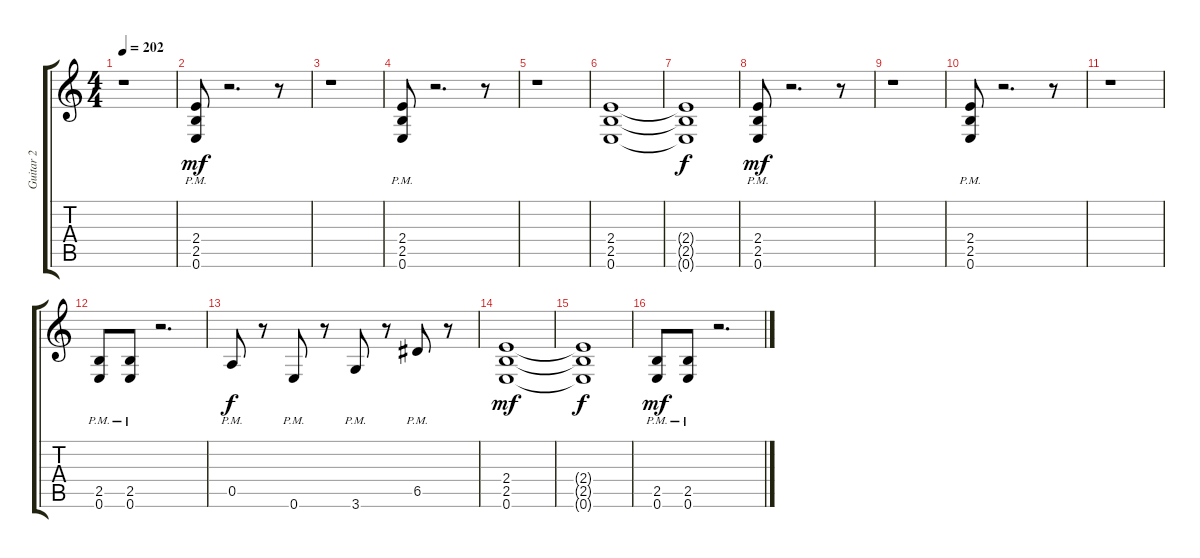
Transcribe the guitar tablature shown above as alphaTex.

\track ("Guitar 2" "Guitar 2") {instrument distortionguitar}
\staff {score tabs}
\tuning (E4 B3 G3 D3 A2 E2) {hide}
\ts (4 4)
\tempo 202
\clef g2
\ks c
r.1{dy mf instrument distortionguitar} |
(2.4{pm} 2.5{pm} 0.6{pm}).8 r.2{d} r.8 |
r.1 |
(2.4{pm} 2.5{pm} 0.6{pm}).8 r.2{d} r.8 |
r.1 |
(2.4 2.5 0.6).1 |
(2.4{t} 2.5{t} 0.6{t}).1{dy f} |
(2.4{pm} 2.5{pm} 0.6{pm}).8{dy mf} r.2{d} r.8 |
r.1 |
(2.4{pm} 2.5{pm} 0.6{pm}).8 r.2{d} r.8 |
r.1 |
(2.5{pm} 0.6{pm}).8 (2.5{pm} 0.6{pm}).8 r.2{d} |
0.5{pm}.8{dy f} r.8 0.6{pm}.8 r.8 3.6{pm}.8 r.8 6.5{pm}.8 r.8 |
(2.4 2.5 0.6).1{dy mf} |
(2.4{t} 2.5{t} 0.6{t}).1{dy f} |
(2.5{pm} 0.6{pm}).8{dy mf} (2.5{pm} 0.6{pm}).8 r.2{d}
